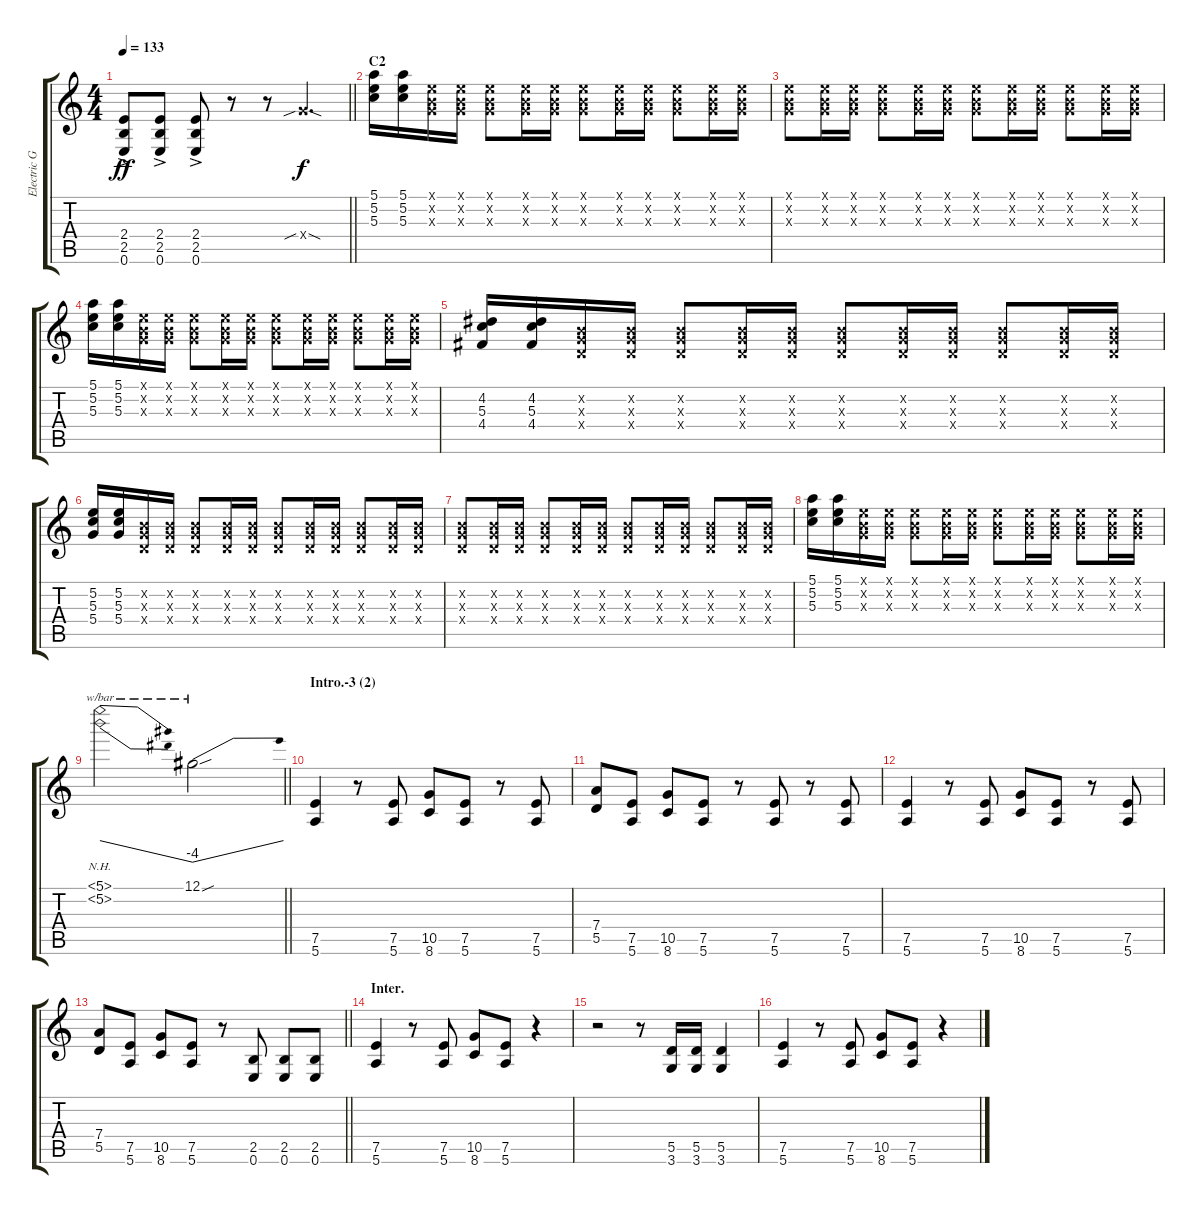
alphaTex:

\track ("Electric Guitar II" "Electric G") {instrument overdrivenguitar}
\staff {score tabs}
\tuning (E4 B3 G3 D3 A2 E2) {hide}
\ts (4 4)
\tempo 133
\clef g2
\barLineRight lightlight
\ks c
(2.4{ac} 2.5{ac} 0.6{ac}).8{dy ff} (2.4{ac} 2.5{ac} 0.6{ac}).8 (2.4{ac} 2.5{ac} 0.6{ac}).8 r.8 r.8 5.4{sib sod x}.4{d dy f} |
\section ("" "C2")
(5.1 5.2 5.3).16 (5.1 5.2 5.3).16 (0.1{x} 0.2{x} 0.3{x}).16 (0.1{x} 0.2{x} 0.3{x}).16 (0.1{x} 0.2{x} 0.3{x}).8 (0.1{x} 0.2{x} 0.3{x}).16 (0.1{x} 0.2{x} 0.3{x}).16 (0.1{x} 0.2{x} 0.3{x}).8 (0.1{x} 0.2{x} 0.3{x}).16 (0.1{x} 0.2{x} 0.3{x}).16 (0.1{x} 0.2{x} 0.3{x}).8 (0.1{x} 0.2{x} 0.3{x}).16 (0.1{x} 0.2{x} 0.3{x}).16 |
(0.1{x} 0.2{x} 0.3{x}).8 (0.1{x} 0.2{x} 0.3{x}).16 (0.1{x} 0.2{x} 0.3{x}).16 (0.1{x} 0.2{x} 0.3{x}).8 (0.1{x} 0.2{x} 0.3{x}).16 (0.1{x} 0.2{x} 0.3{x}).16 (0.1{x} 0.2{x} 0.3{x}).8 (0.1{x} 0.2{x} 0.3{x}).16 (0.1{x} 0.2{x} 0.3{x}).16 (0.1{x} 0.2{x} 0.3{x}).8 (0.1{x} 0.2{x} 0.3{x}).16 (0.1{x} 0.2{x} 0.3{x}).16 |
(5.1 5.2 5.3).16 (5.1 5.2 5.3).16 (0.1{x} 0.2{x} 0.3{x}).16 (0.1{x} 0.2{x} 0.3{x}).16 (0.1{x} 0.2{x} 0.3{x}).8 (0.1{x} 0.2{x} 0.3{x}).16 (0.1{x} 0.2{x} 0.3{x}).16 (0.1{x} 0.2{x} 0.3{x}).8 (0.1{x} 0.2{x} 0.3{x}).16 (0.1{x} 0.2{x} 0.3{x}).16 (0.1{x} 0.2{x} 0.3{x}).8 (0.1{x} 0.2{x} 0.3{x}).16 (0.1{x} 0.2{x} 0.3{x}).16 |
(4.2 5.3 4.4).16 (4.2 5.3 4.4).16 (0.2{x} 0.3{x} 0.4{x}).16 (0.2{x} 0.3{x} 0.4{x}).16 (0.2{x} 0.3{x} 0.4{x}).8 (0.2{x} 0.3{x} 0.4{x}).16 (0.2{x} 0.3{x} 0.4{x}).16 (0.2{x} 0.3{x} 0.4{x}).8 (0.2{x} 0.3{x} 0.4{x}).16 (0.2{x} 0.3{x} 0.4{x}).16 (0.2{x} 0.3{x} 0.4{x}).8 (0.2{x} 0.3{x} 0.4{x}).16 (0.2{x} 0.3{x} 0.4{x}).16 |
(5.2 5.3 5.4).16 (5.2 5.3 5.4).16 (0.2{x} 0.3{x} 0.4{x}).16 (0.2{x} 0.3{x} 0.4{x}).16 (0.2{x} 0.3{x} 0.4{x}).8 (0.2{x} 0.3{x} 0.4{x}).16 (0.2{x} 0.3{x} 0.4{x}).16 (0.2{x} 0.3{x} 0.4{x}).8 (0.2{x} 0.3{x} 0.4{x}).16 (0.2{x} 0.3{x} 0.4{x}).16 (0.2{x} 0.3{x} 0.4{x}).8 (0.2{x} 0.3{x} 0.4{x}).16 (0.2{x} 0.3{x} 0.4{x}).16 |
(0.2{x} 0.3{x} 0.4{x}).8 (0.2{x} 0.3{x} 0.4{x}).16 (0.2{x} 0.3{x} 0.4{x}).16 (0.2{x} 0.3{x} 0.4{x}).8 (0.2{x} 0.3{x} 0.4{x}).16 (0.2{x} 0.3{x} 0.4{x}).16 (0.2{x} 0.3{x} 0.4{x}).8 (0.2{x} 0.3{x} 0.4{x}).16 (0.2{x} 0.3{x} 0.4{x}).16 (0.2{x} 0.3{x} 0.4{x}).8 (0.2{x} 0.3{x} 0.4{x}).16 (0.2{x} 0.3{x} 0.4{x}).16 |
(5.1 5.2 5.3).16 (5.1 5.2 5.3).16 (0.1{x} 0.2{x} 0.3{x}).16 (0.1{x} 0.2{x} 0.3{x}).16 (0.1{x} 0.2{x} 0.3{x}).8 (0.1{x} 0.2{x} 0.3{x}).16 (0.1{x} 0.2{x} 0.3{x}).16 (0.1{x} 0.2{x} 0.3{x}).8 (0.1{x} 0.2{x} 0.3{x}).16 (0.1{x} 0.2{x} 0.3{x}).16 (0.1{x} 0.2{x} 0.3{x}).8 (0.1{x} 0.2{x} 0.3{x}).16 (0.1{x} 0.2{x} 0.3{x}).16 |
\barLineRight lightlight
(5.1{nh} 5.2{nh}).2{tbe (dive default 0 0 60 -16)} 12.1{sou}.2{tbe (dive default 0 -16 60 0)} |
\section ("" "Intro.-3 (2)")
(7.5 5.6).4 r.8 (7.5 5.6).8 (10.5 8.6).8 (7.5 5.6).8 r.8 (7.5 5.6).8 |
(7.4 5.5).8 (7.5 5.6).8 (10.5 8.6).8 (7.5 5.6).8 r.8 (7.5 5.6).8 r.8 (7.5 5.6).8 |
(7.5 5.6).4 r.8 (7.5 5.6).8 (10.5 8.6).8 (7.5 5.6).8 r.8 (7.5 5.6).8 |
\barLineRight lightlight
(7.4 5.5).8 (7.5 5.6).8 (10.5 8.6).8 (7.5 5.6).8 r.8 (2.5 0.6).8 (2.5 0.6).8 (2.5 0.6).8 |
\section ("" "Inter.")
(7.5 5.6).4 r.8 (7.5 5.6).8 (10.5 8.6).8 (7.5 5.6).8 r.4 |
r.2 r.8 (5.5 3.6).16 (5.5 3.6).16 (5.5 3.6).4 |
(7.5 5.6).4 r.8 (7.5 5.6).8 (10.5 8.6).8 (7.5 5.6).8 r.4
